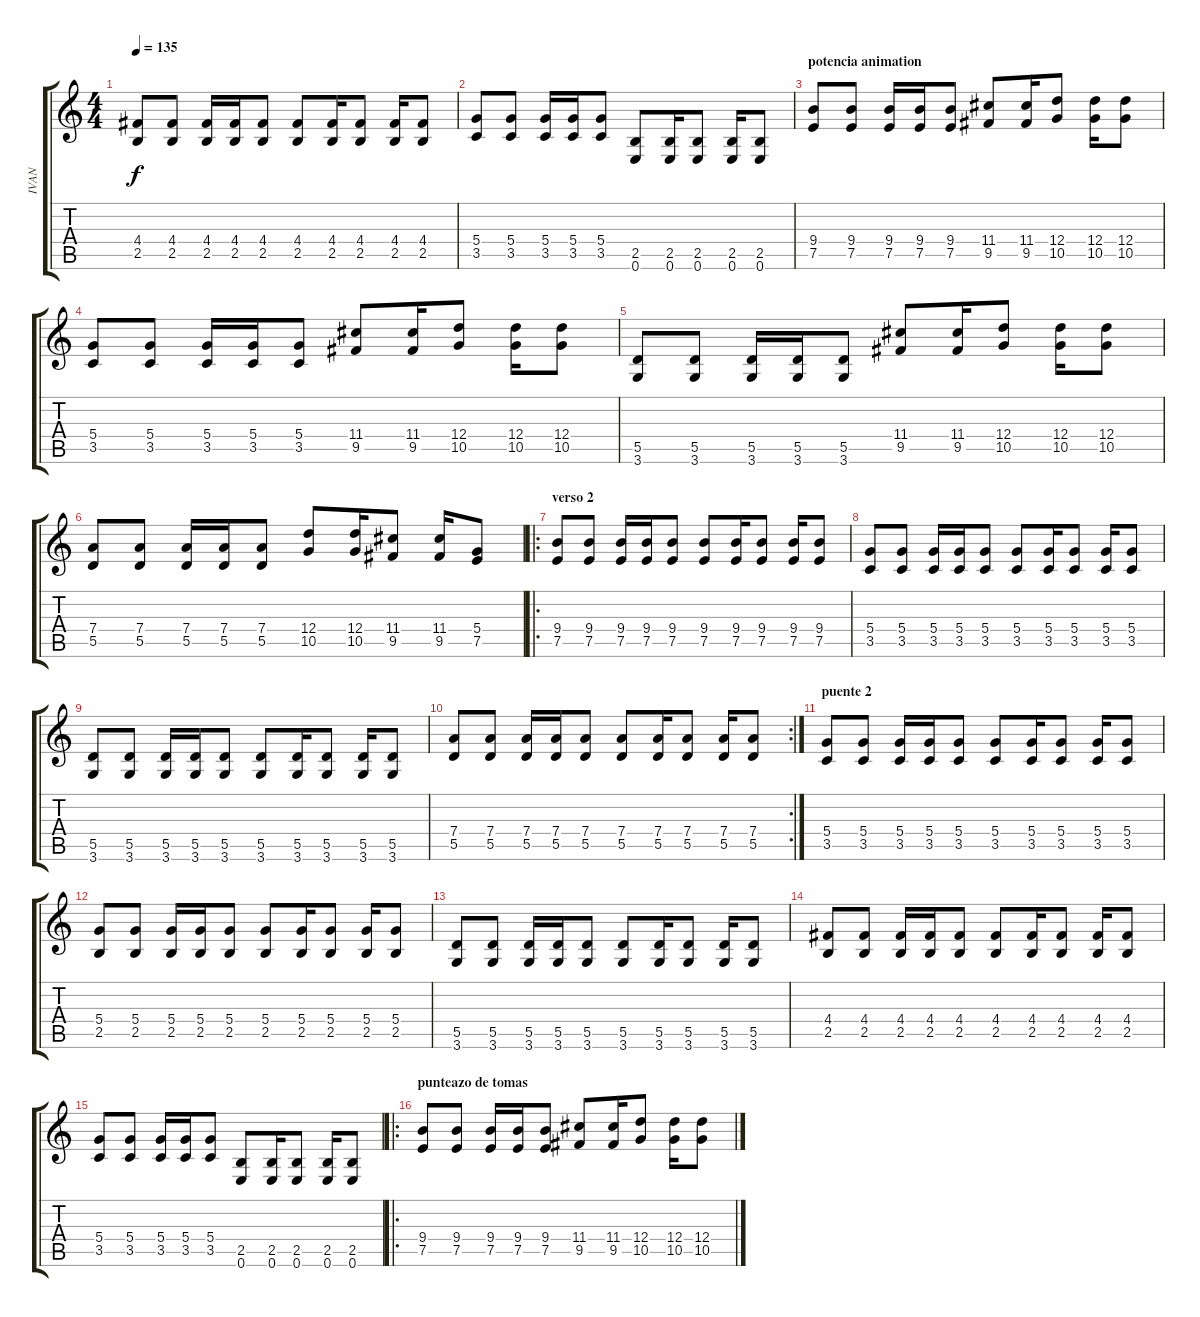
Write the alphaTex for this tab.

\track ("IVAN" "IVAN") {instrument overdrivenguitar}
\staff {score tabs}
\tuning (E4 B3 G3 D3 A2 E2) {hide}
\ts (4 4)
\tempo 135
\clef g2
\ks c
(4.4 2.5).8{dy f} (4.4 2.5).8 (4.4 2.5).16 (4.4 2.5).16 (4.4 2.5).8 (4.4 2.5).8 (4.4 2.5).16 (4.4 2.5).8 (4.4 2.5).16 (4.4 2.5).8 |
(5.4 3.5).8 (5.4 3.5).8 (5.4 3.5).16 (5.4 3.5).16 (5.4 3.5).8 (2.5 0.6).8 (2.5 0.6).16 (2.5 0.6).8 (2.5 0.6).16 (2.5 0.6).8 |
\section ("" "potencia animation")
(9.4 7.5).8 (9.4 7.5).8 (9.4 7.5).16 (9.4 7.5).16 (9.4 7.5).8 (11.4 9.5).8 (11.4 9.5).16 (12.4 10.5).8 (12.4 10.5).16 (12.4 10.5).8 |
(5.4 3.5).8 (5.4 3.5).8 (5.4 3.5).16 (5.4 3.5).16 (5.4 3.5).8 (11.4 9.5).8 (11.4 9.5).16 (12.4 10.5).8 (12.4 10.5).16 (12.4 10.5).8 |
(5.5 3.6).8 (5.5 3.6).8 (5.5 3.6).16 (5.5 3.6).16 (5.5 3.6).8 (11.4 9.5).8 (11.4 9.5).16 (12.4 10.5).8 (12.4 10.5).16 (12.4 10.5).8 |
(7.4 5.5).8 (7.4 5.5).8 (7.4 5.5).16 (7.4 5.5).16 (7.4 5.5).8 (12.4 10.5).8 (12.4 10.5).16 (11.4 9.5).8 (11.4 9.5).16 (5.4 7.5).8 |
\ro
\section ("" "verso 2")
(9.4 7.5).8 (9.4 7.5).8 (9.4 7.5).16 (9.4 7.5).16 (9.4 7.5).8 (9.4 7.5).8 (9.4 7.5).16 (9.4 7.5).8 (9.4 7.5).16 (9.4 7.5).8 |
(5.4 3.5).8 (5.4 3.5).8 (5.4 3.5).16 (5.4 3.5).16 (5.4 3.5).8 (5.4 3.5).8 (5.4 3.5).16 (5.4 3.5).8 (5.4 3.5).16 (5.4 3.5).8 |
(5.5 3.6).8 (5.5 3.6).8 (5.5 3.6).16 (5.5 3.6).16 (5.5 3.6).8 (5.5 3.6).8 (5.5 3.6).16 (5.5 3.6).8 (5.5 3.6).16 (5.5 3.6).8 |
\rc 2
(7.4 5.5).8 (7.4 5.5).8 (7.4 5.5).16 (7.4 5.5).16 (7.4 5.5).8 (7.4 5.5).8 (7.4 5.5).16 (7.4 5.5).8 (7.4 5.5).16 (7.4 5.5).8 |
\section ("" "puente 2")
(5.4 3.5).8 (5.4 3.5).8 (5.4 3.5).16 (5.4 3.5).16 (5.4 3.5).8 (5.4 3.5).8 (5.4 3.5).16 (5.4 3.5).8 (5.4 3.5).16 (5.4 3.5).8 |
(5.4 2.5).8 (5.4 2.5).8 (5.4 2.5).16 (5.4 2.5).16 (5.4 2.5).8 (5.4 2.5).8 (5.4 2.5).16 (5.4 2.5).8 (5.4 2.5).16 (5.4 2.5).8 |
(5.5 3.6).8 (5.5 3.6).8 (5.5 3.6).16 (5.5 3.6).16 (5.5 3.6).8 (5.5 3.6).8 (5.5 3.6).16 (5.5 3.6).8 (5.5 3.6).16 (5.5 3.6).8 |
(4.4 2.5).8 (4.4 2.5).8 (4.4 2.5).16 (4.4 2.5).16 (4.4 2.5).8 (4.4 2.5).8 (4.4 2.5).16 (4.4 2.5).8 (4.4 2.5).16 (4.4 2.5).8 |
(5.4 3.5).8 (5.4 3.5).8 (5.4 3.5).16 (5.4 3.5).16 (5.4 3.5).8 (2.5 0.6).8 (2.5 0.6).16 (2.5 0.6).8 (2.5 0.6).16 (2.5 0.6).8 |
\ro
\section ("" "punteazo de tomas")
(9.4 7.5).8 (9.4 7.5).8 (9.4 7.5).16 (9.4 7.5).16 (9.4 7.5).8 (11.4 9.5).8 (11.4 9.5).16 (12.4 10.5).8 (12.4 10.5).16 (12.4 10.5).8
